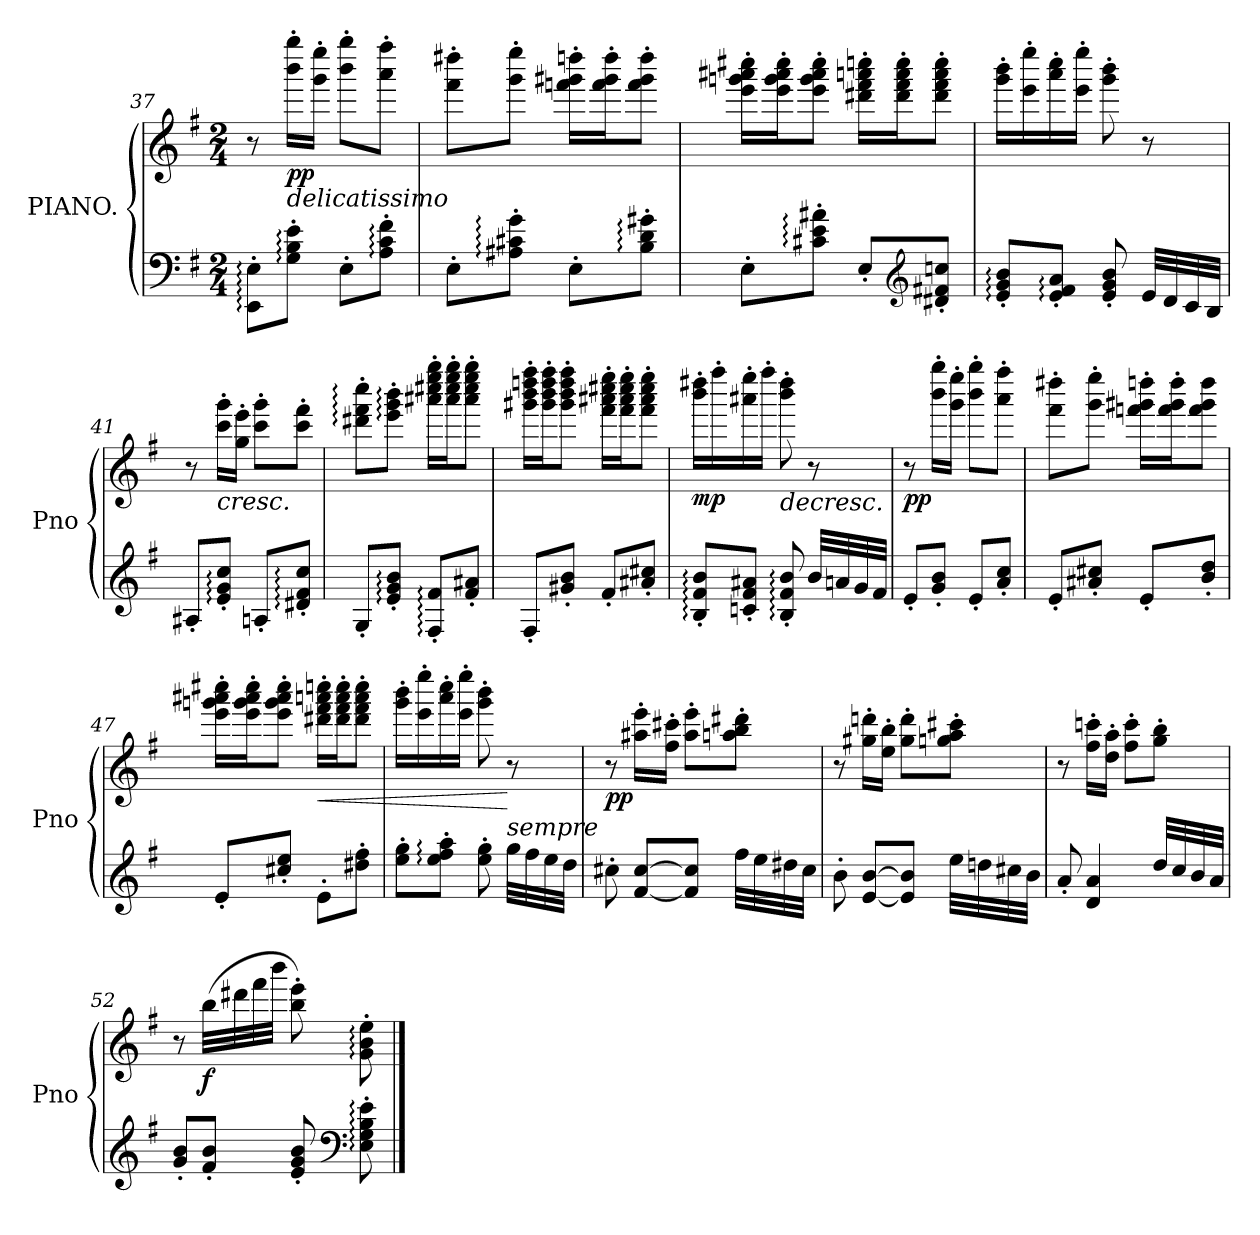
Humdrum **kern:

**kern	**kern	**dynam
*part1	*part1	*part1
*staff2	*staff1	*staff1/2
*I"PIANO.	*	*
*I'Pno	*	*
*clefF4	*clefG2	*
*k[f#]	*k[f#]	*
*G:	*G:	*
*M2/4	*M2/4	*
=37	=37	=37
8EE\:' 8E\:'L	8r	.
!LO:TX:a:i:t=delicatissimo	!	!
!	!	!LO:DY:b
8G\:' 8B\:' 8e\:'J	16bbb\' 16gggg\'LL	pp
.	16ggg\' 16eeee\'JJ	.
8E'\L	8bbb\' 8gggg\'L	.
8A\:' 8c\:' 8f#\:'J	8aaa\' 8ffff#\'J	.
!!LO:LB:g=z
=38	=38	=38
8E'\L	8fff#\' 8dddd#X\'L	.
8A#X\:' 8c#X\:' 8g\:'J	8ggg\' 8eeee\'J	.
8E'\L	16fffn\' 16ggg#X\' 16ddddn\'LL	.
.	16fff\' 16ggg#\' 16dddd\'J	.
8B\:' 8d\:' 8g#X\:'J	8fff\' 8ggg#\' 8dddd\'J	.
=39	=39	=39
8E'\L	16eee\' 16gggn\' 16aaa#X\' 16cccc#X\'LL	.
.	16eee\' 16ggg\' 16aaa#\' 16cccc#\'J	.
8c#X\:' 8e\:' 8a#X\:'J	8eee\' 8ggg\' 8aaa#\' 8cccc#\'J	.
8E'/L	16ddd#X\' 16fff#\' 16aaan\' 16ccccn\'LL	.
.	16ddd#\' 16fff#\' 16aaa\' 16cccc\'J	.
*clefG2	*	*
8d#X/' 8f#X/' 8ccn/'J	8ddd#\' 8fff#\' 8aaa\' 8cccc\'J	.
=40	=40	=40
8e/:' 8g/:' 8b/:'L	16ggg\' 16bbb\'LL	.
.	16eee\' 16eeee\'	.
8e/:' 8f#/:' 8a/:'J	16aaa\' 16cccc\'	.
.	16eee\' 16eeee\'JJ	.
8e/' 8g/' 8b/'	8ggg\' 8bbb\'	.
32e/LLL	8r	.
32d/	.	.
32c/	.	.
32B/JJJ	.	.
=41	=41	=41
8A#X'/L	8r	.
!	!	!LO:HP:b
8e/:' 8g/:' 8cc/:'J	16ccc\' 16ggg\'LL	<
.	16gg\' 16eee\'JJ	.
8An'/L	8ccc\' 8ggg\'L	.
8d#X/:' 8f#/:' 8cc/:'J	8ccc\' 8fff#\'J	.
=42	=42	=42
8G'/L	8ddd#X\:' 8fff#\:' 8cccc\:'L	.
8e/:' 8g/:' 8b/:'J	8eee\:' 8ggg\:' 8bbb\:'J	.
8F#/:' 8f#/:'L	16aaa#X\' 16cccc#X\' 16eeee\' 16gggg\'LL	.
.	16aaa#\' 16cccc#\' 16eeee\' 16gggg\'J	.
8f#/' 8a#X/'J	8aaa#\' 8cccc#\' 8eeee\' 8gggg\'J	.
!!LO:LB:g=z
=43	=43	=43
8F#'/L	16ggg#X\' 16bbb\' 16ddddn\' 16ffff#\'LL	.
.	16ggg#\' 16bbb\' 16dddd\' 16ffff#\'J	.
8g#X/' 8b/'J	8ggg#\' 8bbb\' 8dddd\' 8ffff#\'J	.
8f#'/L	16fff#\' 16aaa#X\' 16cccc#X\' 16eeee\'LL	.
.	16fff#\' 16aaa#\' 16cccc#\' 16eeee\'J	.
8a#X/' 8cc#X/'J	8fff#\' 8aaa#\' 8cccc#\' 8eeee\'J	.
=44	=44	=44
!	!	!LO:DY:b
8B/:' 8f#/:' 8b/:'L	16bbb\' 16dddd#X\'LL	mp
.	16ffff#'\	.
8cn/' 8f#/' 8a#X/'J	16aaa#X\' 16eeee\'	.
.	16ffff#'\JJ	.
!	!	!LO:HP:b
8B/:' 8f#/:' 8b/:'	8bbb\' 8dddd#\'	>
32b/LLL	8r	.
32an/	.	.
32g/	.	.
32f#/JJJ	.	.
.	.	[
=45	=45	=45
!	!	!LO:DY:b
8e'/L	8r	pp
8g/' 8b/'J	16bbb\' 16gggg\'LL	.
.	16ggg\' 16eeee\'JJ	.
8e'/L	8bbb\' 8gggg\'L	.
8a/' 8cc/'J	8aaa\' 8ffff#\'J	.
=46	=46	=46
8e'/L	8fff#\' 8dddd#X\'L	.
8a#X/' 8cc#X/'J	8ggg\' 8eeee\'J	.
8e'/L	16fffn\' 16ggg#X\' 16ddddn\'LL	.
.	16fff\' 16ggg#\' 16dddd\'J	.
8b/' 8dd/'J	8fff\ 8ggg#\ 8dddd\J	.
=47	=47	=47
8e'/L	16eee\' 16gggn\' 16aaa#X\' 16cccc#X\'LL	.
.	16eee\' 16ggg\' 16aaa#\' 16cccc#\'J	.
8cc#X/' 8ee/'J	8eee\' 8ggg\' 8aaa#\' 8cccc#\'J	.
!	!	!LO:HP:b
8e'\L	16ddd#X\' 16fff#\' 16aaan\' 16ccccn\'LL	<
.	16ddd#\' 16fff#\' 16aaa\' 16cccc\'J	.
8dd#X\' 8ff#\'J	8ddd#\' 8fff#\' 8aaa\' 8cccc\'J	.
.	.	]
!!LO:LB:g=z
=48	=48	=48
8ee\' 8gg\'L	16ggg\' 16bbb\'LL	.
.	16eee\' 16eeee\'	.
8ee\:' 8ff#\:' 8aa\:'J	16aaa\' 16cccc\'	.
.	16eee\' 16eeee\'JJ	.
8ee\' 8gg\'	8ggg\' 8bbb\'	.
!LO:TX:a:i:t=sempre	!	!
32gg\LLL	8r	[
32ff#\	.	.
32ee\	.	.
32dd\JJJ	.	.
=49	=49	=49
!	!	!LO:DY:b
8cc#X'\	8r	pp
[8f#/ [8cc#/L	16aa#X\' 16eee\'LL	.
.	16ff#\' 16ccc#X\'JJ	.
8f#/] 8cc#/]J	8aa#\' 8eee\'L	.
32ff#\LLL	8aan\' 8bb\' 8ddd#X\'J	.
32ee\	.	.
32dd#X\	.	.
32cc#\JJJ	.	.
=50	=50	=50
8b'\	8r	.
[8e/ [8b/L	16gg#X\' 16dddn\'LL	.
.	16ee\' 16bb\'JJ	.
8e/] 8b/]J	8gg#\' 8ddd\'L	.
32ee\LLL	8ggn\' 8aa\' 8ccc#X\'J	.
32ddn\	.	.
32cc#X\	.	.
32b\JJJ	.	.
=51	=51	=51
8a'/	8r	.
4d/ 4a/	16ff#\' 16cccn\'LL	.
.	16dd\' 16aa\'JJ	.
.	8ff#\' 8ccc\'L	.
32dd/LLL	8gg\' 8bb\'J	.
32cc/	.	.
32b/	.	.
32a/JJJ	.	.
=52	=52	=52
8g/' 8b/'L	8r	.
!	!	!LO:DY:b
8f#/' 8b/'J	(32bb\LLL	f
.	32ddd#X\	.
.	32fff#\	.
.	32bbb\JJJ	.
8e/' 8g/' 8b/'	8bb\' 8eee\')	.
*clefF4	*	*
8E\:' 8G\:' 8B\:' 8e\:'	8g\:' 8b\:' 8ee\:'	.
==	==	==
*-	*-	*-
